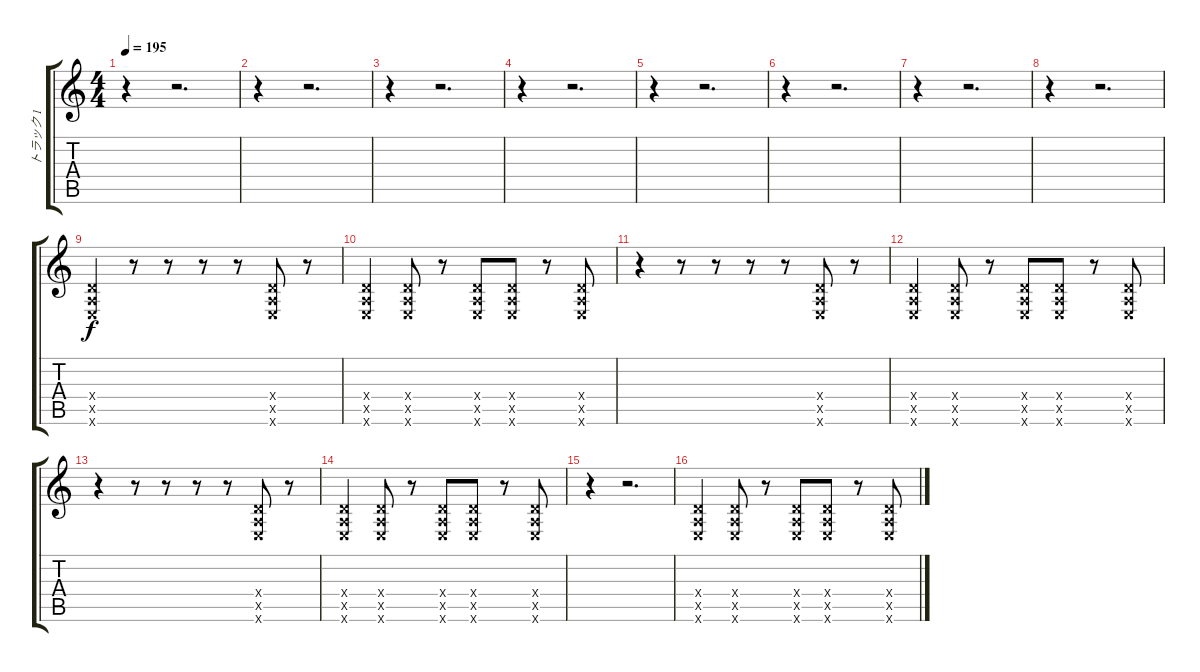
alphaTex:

\track ("トラック 1" "トラック 1") {instrument overdrivenguitar}
\staff {score tabs}
\tuning (E4 B3 G3 D3 A2 E2) {hide}
\ts (4 4)
\tempo 195
\clef g2
\ks c
r.4{dy f} r.2{d} |
r.4 r.2{d} |
r.4 r.2{d} |
r.4 r.2{d} |
r.4 r.2{d} |
r.4 r.2{d} |
r.4 r.2{d} |
r.4 r.2{d} |
(0.4{x} 0.5{x} 0.6{x}).4 r.8 r.8 r.8 r.8 (0.4{x} 0.5{x} 0.6{x}).8 r.8 |
(0.4{x} 0.5{x} 0.6{x}).4 (0.4{x} 0.5{x} 0.6{x}).8 r.8 (0.4{x} 0.5{x} 0.6{x}).8 (0.4{x} 0.5{x} 0.6{x}).8 r.8 (0.4{x} 0.5{x} 0.6{x}).8 |
r.4 r.8 r.8 r.8 r.8 (0.4{x} 0.5{x} 0.6{x}).8 r.8 |
(0.4{x} 0.5{x} 0.6{x}).4 (0.4{x} 0.5{x} 0.6{x}).8 r.8 (0.4{x} 0.5{x} 0.6{x}).8 (0.4{x} 0.5{x} 0.6{x}).8 r.8 (0.4{x} 0.5{x} 0.6{x}).8 |
r.4 r.8 r.8 r.8 r.8 (0.4{x} 0.5{x} 0.6{x}).8 r.8 |
(0.4{x} 0.5{x} 0.6{x}).4 (0.4{x} 0.5{x} 0.6{x}).8 r.8 (0.4{x} 0.5{x} 0.6{x}).8 (0.4{x} 0.5{x} 0.6{x}).8 r.8 (0.4{x} 0.5{x} 0.6{x}).8 |
r.4 r.2{d} |
(0.4{x} 0.5{x} 0.6{x}).4 (0.4{x} 0.5{x} 0.6{x}).8 r.8 (0.4{x} 0.5{x} 0.6{x}).8 (0.4{x} 0.5{x} 0.6{x}).8 r.8 (0.4{x} 0.5{x} 0.6{x}).8
